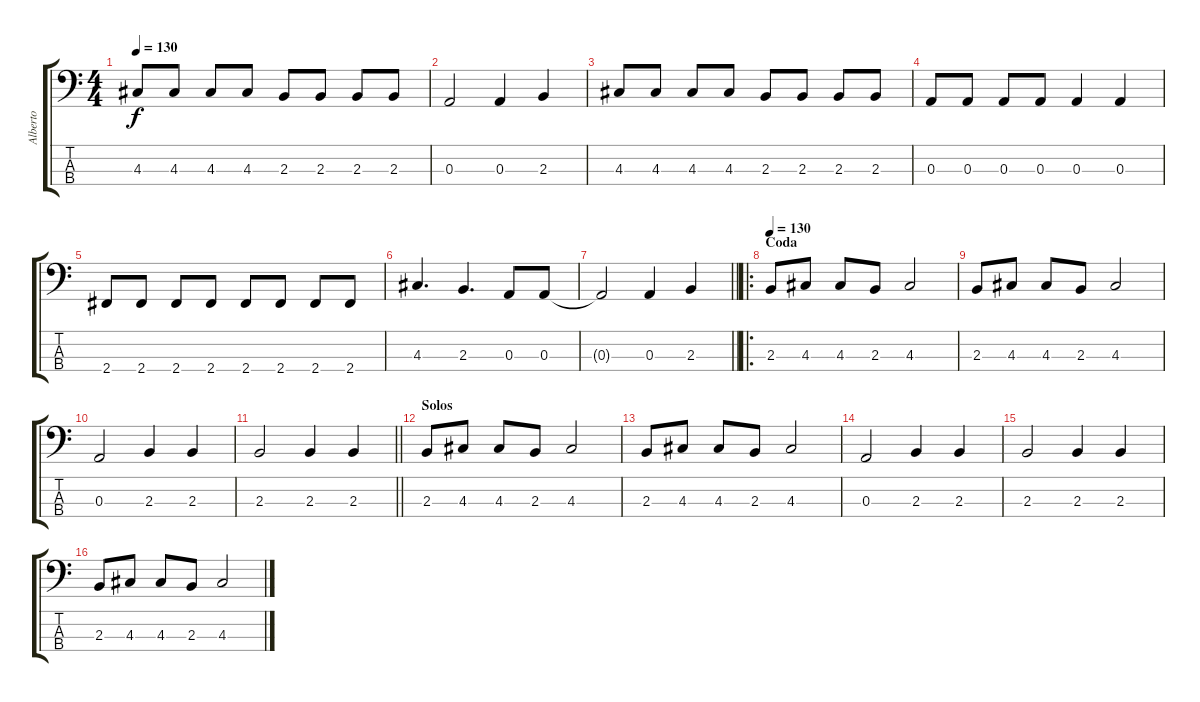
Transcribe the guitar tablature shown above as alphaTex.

\track ("Alberto" "Alberto") {instrument electricbassfinger}
\staff {score tabs}
\tuning (G2 D2 A1 E1) {hide}
\ts (4 4)
\tempo 130
\clef f4
\ks c
4.3.8{dy f} 4.3.8 4.3.8 4.3.8 2.3.8 2.3.8 2.3.8 2.3.8 |
0.3.2 0.3.4 2.3.4 |
4.3.8 4.3.8 4.3.8 4.3.8 2.3.8 2.3.8 2.3.8 2.3.8 |
0.3.8 0.3.8 0.3.8 0.3.8 0.3.4 0.3.4 |
2.4.8 2.4.8 2.4.8 2.4.8 2.4.8 2.4.8 2.4.8 2.4.8 |
4.3.4{d} 2.3.4{d} 0.3.8 0.3.8 |
\barLineRight lightlight
0.3{t}.2 0.3.4 2.3.4 |
\ro
\section ("" "Coda")
\tempo 130
2.3.8 4.3.8 4.3.8 2.3.8 4.3.2 |
2.3.8 4.3.8 4.3.8 2.3.8 4.3.2 |
0.3.2 2.3.4 2.3.4 |
\barLineRight lightlight
2.3.2 2.3.4 2.3.4 |
\section ("" "Solos")
2.3.8 4.3.8 4.3.8 2.3.8 4.3.2 |
2.3.8 4.3.8 4.3.8 2.3.8 4.3.2 |
0.3.2 2.3.4 2.3.4 |
2.3.2 2.3.4 2.3.4 |
2.3.8 4.3.8 4.3.8 2.3.8 4.3.2
